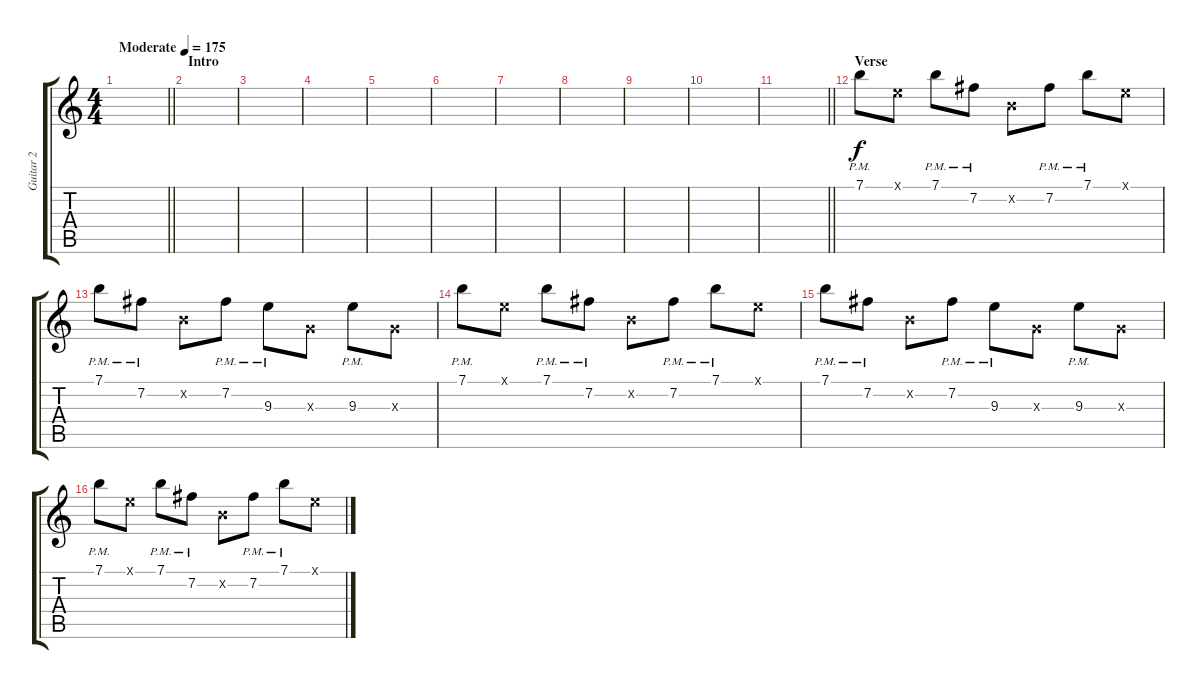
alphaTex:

\track ("Guitar 2" "Guitar 2") {instrument distortionguitar}
\staff {score tabs}
\tuning (E4 B3 G3 D3 A2 E2) {hide}
\ts (4 4)
\tempo (175 "Moderate")
\clef g2
\barLineRight lightlight
\ks c
|
\section ("" "Intro")
|
|
|
|
|
|
|
|
|
\barLineRight lightlight
|
\section ("" "Verse")
7.1{pm}.8 0.1{x}.8 7.1{pm}.8 7.2{pm}.8 0.2{x}.8 7.2{pm}.8 7.1{pm}.8 0.1{x}.8 |
7.1{pm}.8 7.2{pm}.8 0.2{x}.8 7.2{pm}.8 9.3{pm}.8 0.3{x}.8 9.3{pm}.8 0.3{x}.8 |
7.1{pm}.8 0.1{x}.8 7.1{pm}.8 7.2{pm}.8 0.2{x}.8 7.2{pm}.8 7.1{pm}.8 0.1{x}.8 |
7.1{pm}.8 7.2{pm}.8 0.2{x}.8 7.2{pm}.8 9.3{pm}.8 0.3{x}.8 9.3{pm}.8 0.3{x}.8 |
7.1{pm}.8 0.1{x}.8 7.1{pm}.8 7.2{pm}.8 0.2{x}.8 7.2{pm}.8 7.1{pm}.8 0.1{x}.8
